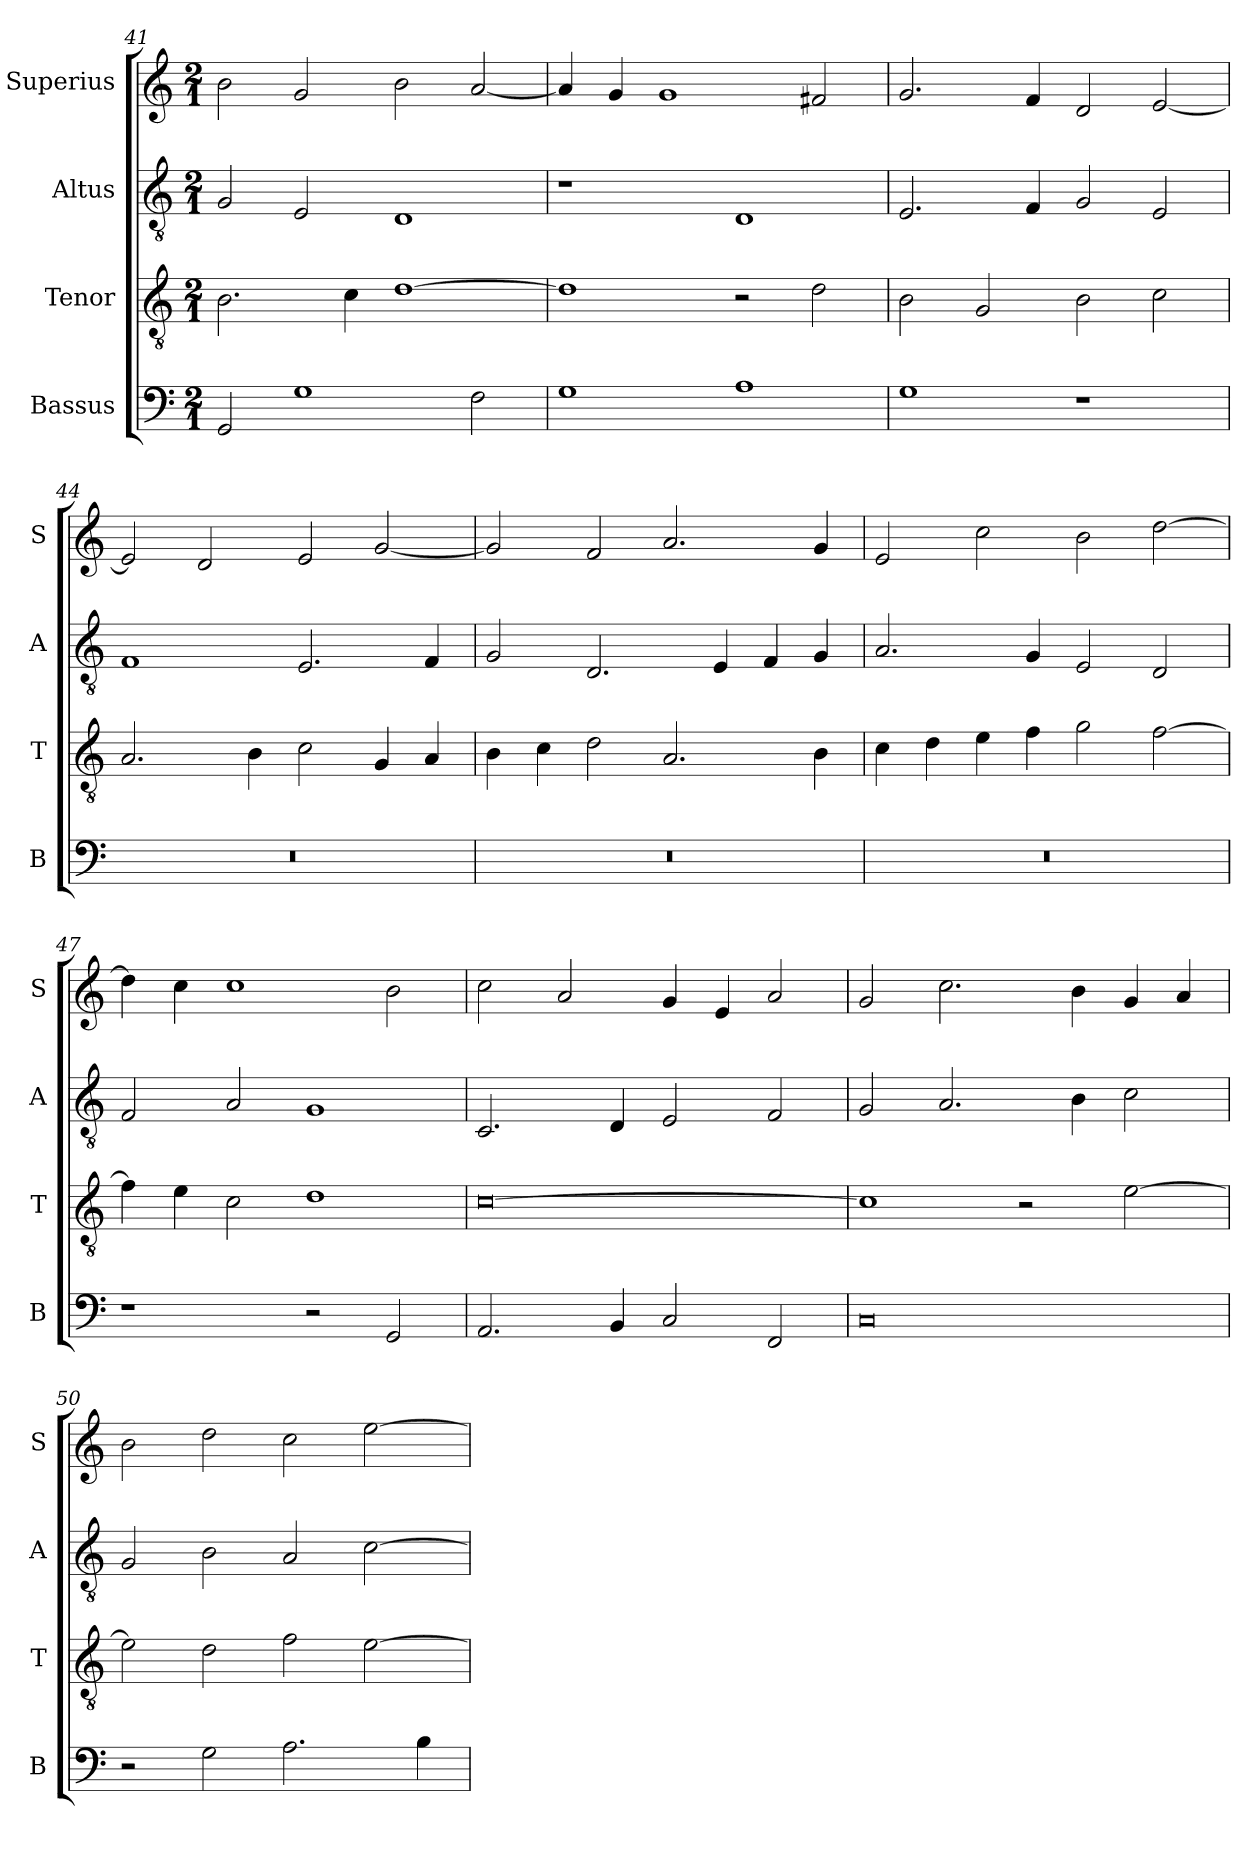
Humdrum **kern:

**kern	**kern	**kern	**kern
*part4	*part3	*part2	*part1
*staff4	*staff3	*staff2	*staff1
*I"Bassus	*I"Tenor	*I"Altus	*I"Superius
*I'B	*I'T	*I'A	*I'S
*clefF4	*clefGv2	*clefGv2	*clefG2
*k[]	*k[]	*k[]	*k[]
*M2/1	*M2/1	*M2/1	*M2/1
=41	=41	=41	=41
2GG/	2.B\	2G/	2b\
1G	.	2E/	2g/
.	4c\	.	.
.	[1d	1D	2b\
2F\	.	.	[2a/
=42	=42	=42	=42
1G	1d]	1r	4a/]
.	.	.	4g/
.	.	.	1g
1A	2r	1D	.
.	2d\	.	2f#X/
=43	=43	=43	=43
1G	2B\	2.E/	2.g/
.	2G/	.	.
.	.	4F/	4f/
1r	2B\	2G/	2d/
.	2c\	2E/	[2e/
=44	=44	=44	=44
0r	2.A/	1F	2e/]
.	.	.	2d/
.	4B\	.	.
.	2c\	2.E/	2e/
.	4G/	.	[2g/
.	4A/	4F/	.
=45	=45	=45	=45
0r	4B\	2G/	2g/]
.	4c\	.	.
.	2d\	2.D/	2f/
.	2.A/	.	2.a/
.	.	4E/	.
.	.	4F/	.
.	4B\	4G/	4g/
=46	=46	=46	=46
0r	4c\	2.A/	2e/
.	4d\	.	.
.	4e\	.	2cc\
.	4f\	4G/	.
.	2g\	2E/	2b\
.	[2f\	2D/	[2dd\
=47	=47	=47	=47
1r	4f\]	2F/	4dd\]
.	4e\	.	4cc\
.	2c\	2A/	1cc
2r	1d	1G	.
2GG/	.	.	2b\
=48	=48	=48	=48
2.AA/	[0c	2.C/	2cc\
.	.	.	2a/
4BB/	.	4D/	.
2C/	.	2E/	4g/
.	.	.	4e/
2FF/	.	2F/	2a/
=49	=49	=49	=49
0C	1c]	2G/	2g/
.	.	2.A/	2.cc\
.	2r	.	.
.	.	4B\	4b\
.	[2e\	2c\	4g/
.	.	.	4a/
=50	=50	=50	=50
2r	2e\]	2G/	2b\
2G\	2d\	2B\	2dd\
2.A\	2f\	2A/	2cc\
.	[2e\	[2c\	[2ee\
4B\	.	.	.
=	=	=	=
*-	*-	*-	*-
